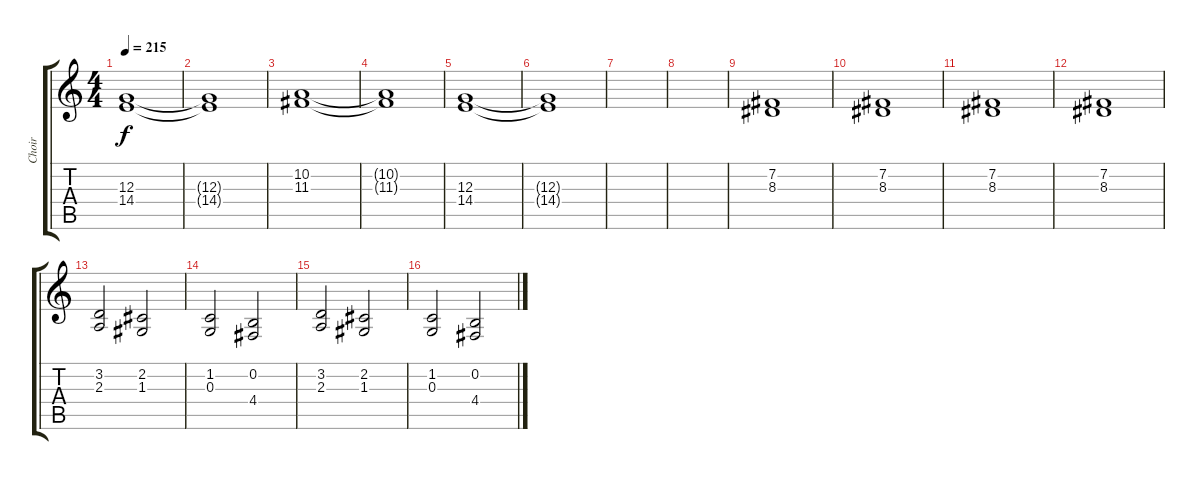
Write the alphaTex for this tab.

\track ("Choir" "Choir") {instrument choiraahs}
\staff {score tabs}
\tuning (E4 B3 G3 D3 A2 E2) {hide}
\ts (4 4)
\tempo 215
\clef g2
\ks c
(12.3 14.4).1{dy f} |
(12.3{t} 14.4{t}).1 |
(10.2 11.3).1{volume 8} |
(10.2{t} 11.3{t}).1 |
(12.3 14.4).1 |
(12.3{t} 14.4{t}).1 |
|
|
(7.2 8.3).1 |
(7.2 8.3).1 |
(7.2 8.3).1 |
(7.2 8.3).1 |
(3.2 2.3).2 (2.2 1.3).2 |
(1.2 0.3).2 (0.2 4.4).2 |
(3.2 2.3).2 (2.2 1.3).2 |
(1.2 0.3).2 (0.2 4.4).2
